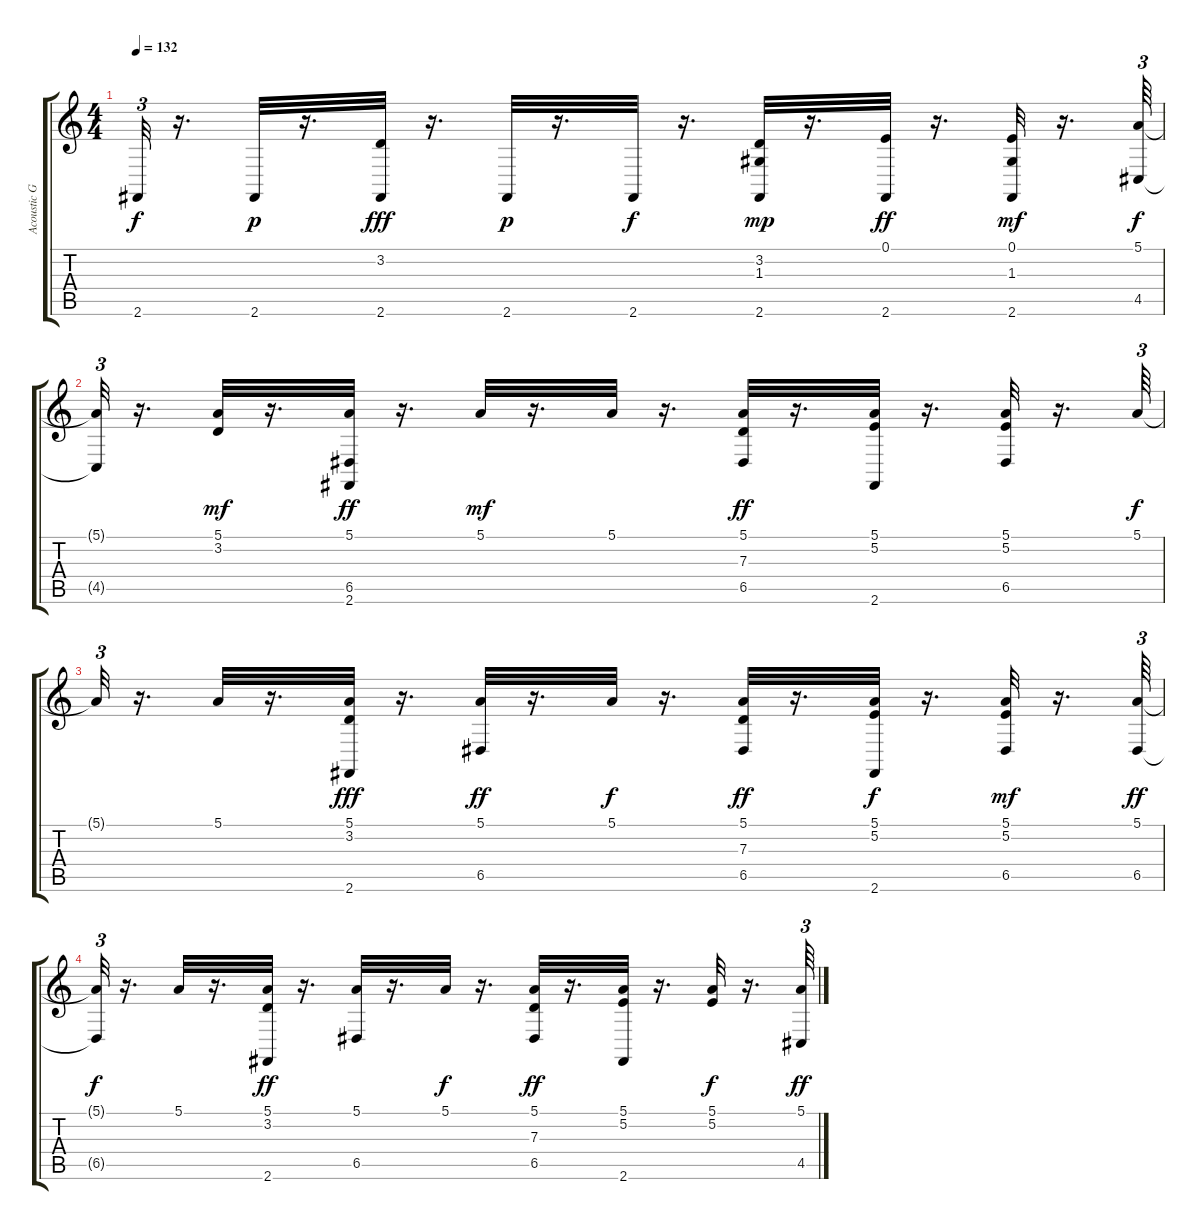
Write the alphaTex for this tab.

\track ("Acoustic Grand" "Acoustic G") {instrument acousticgrandpiano}
\staff {score tabs}
\tuning (E4 B3 G3 D3 A2 E2) {hide}
\ts (4 4)
\tempo 132
\clef g2
\ks c
2.6{t}.32{tu (3 2) dy f} r.16{d} 2.6.32{dy p} r.16{d} (3.2 2.6).32{dy fff} r.16{d} 2.6.32{dy p} r.16{d} 2.6.32{dy f} r.16{d} (3.2 1.3 2.6).32{dy mp} r.16{d} (0.1 2.6).32{dy ff} r.16{d} (0.1 1.3 2.6).32{dy mf} r.16{d} (5.1 4.5).64{tu (3 2) dy f} |
(5.1{t} 4.5{t}).32{tu (3 2)} r.16{d} (5.1 3.2).32{dy mf} r.16{d} (5.1 6.5 2.6).32{dy ff} r.16{d} 5.1.32{dy mf} r.16{d} 5.1.32 r.16{d} (5.1 7.3 6.5).32{dy ff} r.16{d} (5.1 5.2 2.6).32 r.16{d} (5.1 5.2 6.5).32 r.16{d} 5.1.64{tu (3 2) dy f} |
5.1{t}.32{tu (3 2)} r.16{d} 5.1.32 r.16{d} (5.1 3.2 2.6).32{dy fff} r.16{d} (5.1 6.5).32{dy ff} r.16{d} 5.1.32{dy f} r.16{d} (5.1 7.3 6.5).32{dy ff} r.16{d} (5.1 5.2 2.6).32{dy f} r.16{d} (5.1 5.2 6.5).32{dy mf} r.16{d} (5.1 6.5).64{tu (3 2) dy ff} |
(5.1{t} 6.5{t}).32{tu (3 2) dy f} r.16{d} 5.1.32 r.16{d} (5.1 3.2 2.6).32{dy ff} r.16{d} (5.1 6.5).32 r.16{d} 5.1.32{dy f} r.16{d} (5.1 7.3 6.5).32{dy ff} r.16{d} (5.1 5.2 2.6).32 r.16{d} (5.1 5.2).32{dy f} r.16{d} (5.1 4.5).64{tu (3 2) dy ff}
